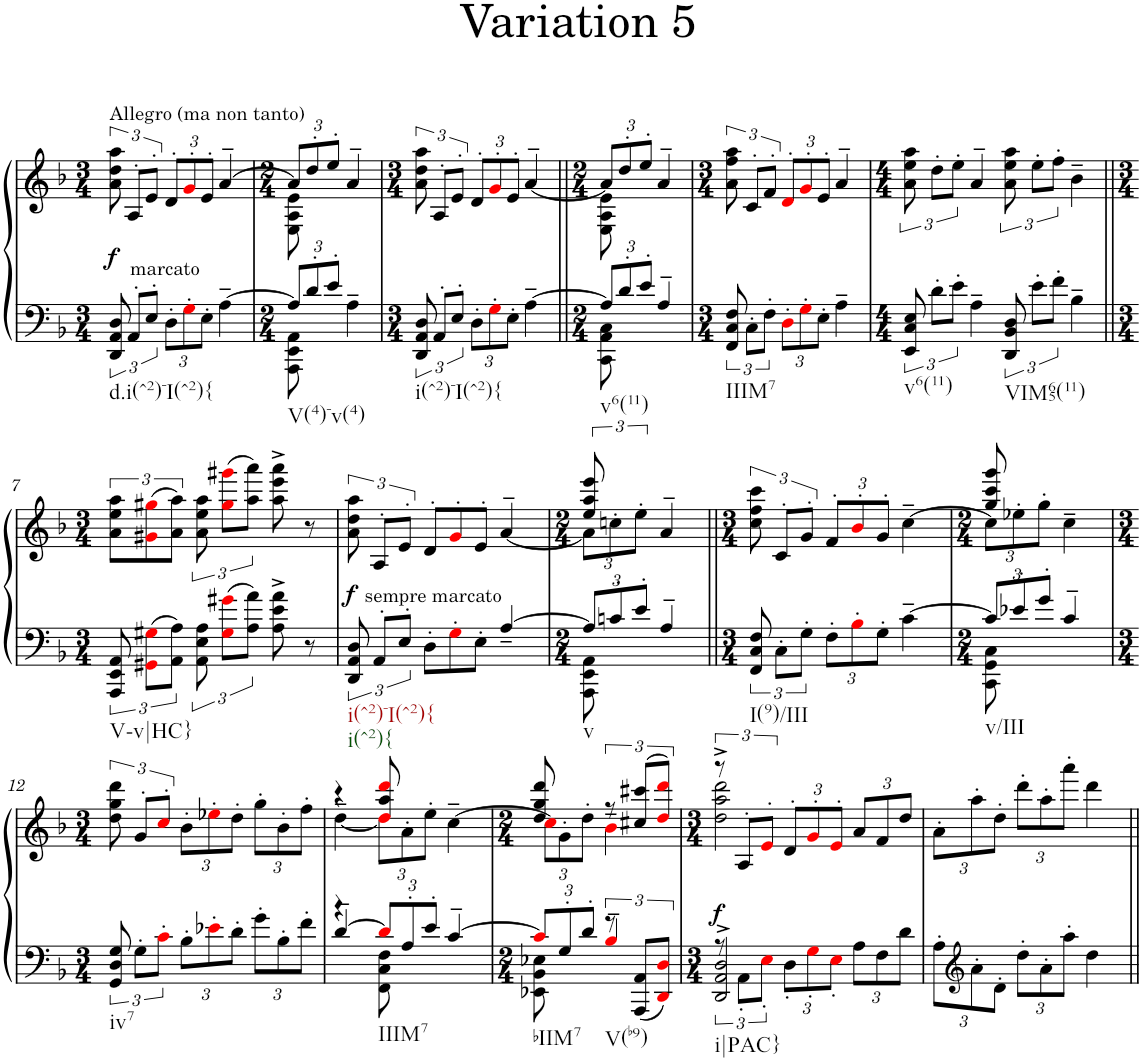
**kern	**kern	**dynam
*part1	*part1	*part1
*staff2	*staff1	*staff1/2
*I"Piano	*	*
*I'Pno.	*	*
*clefF4	*clefG2	*
*k[b-]	*k[b-]	*
*M3/4	*M3/4	*
=1	=1	=1
!	!LO:TX:a:t=Allegro (ma non tanto)	!
!LO:TX:a:t=marcato	!	!
!LO:TX:b:t=d.i(^2)-I(^2){	!	!
!	!	!LO:DY:b
12DD/ 12AA/ 12D/	12a\ 12dd\ 12aa\	f
12AA'>/L	12A'>/L	.
12E'>/J	12e'>/J	.
*Xbrackettup	*Xbrackettup	*
12D'\L	12d'>/L	.
12G'i\	12g'>i/	.
12E'\J	12e'>/J	.
[4A~\	[4a~>/	.
=2	=2	=2
*M2/4	*M2/4	*
*^	*^	*
!LO:TX:b:t=V(4)-v(4)	!	!	!	!
12A/L]	8AAA\ 8EE\ 8AA\	12a/L]	8E\ 8A\ 8e\	.
12d'>/	.	12dd'>/	.	.
.	8ryy	.	8ryy	.
12e'>/J	.	12ee'>/J	.	.
4A~\	4ryy	4a~>/	4ryy	.
*v	*v	*	*	*
*	*v	*v	*
=3	=3	=3
*M3/4	*M3/4	*
*brackettup	*brackettup	*
*^	*^	*
!LO:TX:b:t=i(^2)-I(^2){	!	!	!	!
*v	*v	*	*	*
*	*v	*v	*
12DD/ 12AA/ 12D/	12a\ 12dd\ 12aa\	.
12AA'>/L	12A'>/L	.
12E'>/J	12e'>/J	.
*Xbrackettup	*Xbrackettup	*
12D'\L	12d'>/L	.
12G'i\	12g'>i/	.
12E'\J	12e'>/J	.
[4A~\	[<4a~>/	.
=4||	=4||	=4||
*M2/4	*M2/4	*
*^	*^	*
!LO:TX:b:t=v6(11)	!	!	!	!
12A/L]	8CC\ 8AA\ 8C\	12a/L]	8E\ 8A\ 8e\	.
12d'>/	.	12dd'>/	.	.
.	8ryy	.	8ryy	.
12e'>/J	.	12ee'>/J	.	.
4A~>/	4ryy	4a~>/	4ryy	.
*v	*v	*	*	*
*	*v	*v	*
=5	=5	=5
*M3/4	*M3/4	*
*brackettup	*brackettup	*
*^	*^	*
!LO:TX:b:t=IIIM7	!	!	!	!
*v	*v	*	*	*
*	*v	*v	*
12FF/ 12C/ 12F/	12a\ 12ff\ 12aa\	.
12C'>\L	12c'>/L	.
12F'>\J	12f'>/J	.
*Xbrackettup	*Xbrackettup	*
12D'i\L	12d'>i/L	.
12G'i\	12g'>i/	.
12E'\J	12e'>/J	.
4A~\	4a~>/	.
=6	=6	=6
*M4/4	*M4/4	*
*brackettup	*brackettup	*
!LO:TX:b:t=v6(11)	!	!
12EE/ 12C/ 12E/	12a\ 12ee\ 12aa\	.
12d'\L	12dd'\L	.
12e'\J	12ee'\J	.
4A~>\	4a~>/	.
!LO:TX:b:t=VIM65(11)	!	!
12DD/ 12BB-/ 12D/	12a\ 12ee\ 12aa\	.
12e'\L	12ee'\L	.
12f'\J	12ff'\J	.
4B-~\	4b-~\	.
!!LO:LB:g=z
=7||	=7||	=7||
*M3/4	*M3/4	*
!LO:TX:b:t=V-v|HC}	!	!
12AAA/ 12EE/ 12AA/	12a\ 12ee\ 12aa\L	.
12GG#Xi\ 12G#Xi\L	(12g#Xi\ 12gg#Xi\	.
12AA\ 12A\J	12a\ 12aa\J)	.
12AA\ 12E\ 12A\	12a\ 12ee\ 12aa\	.
12G#i\ 12g#Xi\L	(12gg#i\ 12ggg#Xi\L	.
12A\ 12a\J	12aa\ 12aaa\J)	.
8A\^ 8e\^ 8a\^	8aa\^ 8eee\^ 8aaa\^	.
8r	8r	.
=8	=8	=8
!LO:TX:b:t=i(^2)-I(^2){	!	!
!LO:TX:b:t=i(^2){	!	!
!	!	!LO:DY:b
12DD/ 12AA/ 12D/	12a\ 12dd\ 12aa\	f
!LO:TX:a:t=sempre marcato	!	!
12AA'>/L	12A'>/L	.
12E'>/J	12e'>/J	.
*Xbrackettup	*Xbrackettup	*
12D'\L	12d'>/L	.
12G'i\	12g'>i/	.
12E'\J	12e'>/J	.
[4A~/	[<4a~>/	.
=9	=9	=9
*M2/4	*M2/4	*
*^	*^	*
*	*	*brackettup	*Xbrackettup	*
!LO:TX:b:t=v	!	!	!	!
12A/L]	8AAA\ 8EE\ 8AA\	12ee/ 12aa/ 12eee/	12a\L]	.
12cn'>/	.	12ryy	12ccn'>\	.
.	8ryy	.	.	.
12e'>/J	.	12ryy	12ee'>\J	.
4A~>/	4ryy	4a~>/	4ryy	.
*v	*v	*	*	*
*	*v	*v	*
=10||	=10||	=10||
*M3/4	*M3/4	*
*brackettup	*brackettup	*
*^	*^	*
!LO:TX:b:t=I(9)/III	!	!	!	!
*v	*v	*	*	*
*	*v	*v	*
12FF/ 12C/ 12F/	12cc\ 12ff\ 12ccc\	.
12C'>\L	12c'>/L	.
12G'>\J	12g'>/J	.
*Xbrackettup	*Xbrackettup	*
12F'\L	12f'>/L	.
12B-'i\	12b-'>i/	.
12G'\J	12g'>/J	.
[4c~\	[>4cc~>\	.
=11	=11	=11
*M2/4	*M2/4	*
*^	*^	*
!LO:TX:b:t=v/III	!	!	!	!
12c/L]	8CC\ 8GG\ 8C\	8gg/ 8ccc/ 8ggg/	12cc\L]	.
12e-X'>/	.	.	12ee-X'>\	.
.	8ryy	8ryy	.	.
12g'>/J	.	.	12gg'>\J	.
4c~>/	4ryy	4ryy	4cc~>\	.
*v	*v	*	*	*
*	*v	*v	*
!!LO:LB:g=z
=12	=12	=12
*M3/4	*M3/4	*
*brackettup	*brackettup	*
*^	*^	*
!LO:TX:b:t=iv7	!	!	!	!
*v	*v	*	*	*
*	*v	*v	*
12GG/ 12D/ 12G/	12dd\ 12gg\ 12ddd\	.
12G'\L	12g'>/L	.
12c'i\J	12cc'>i/J	.
*Xbrackettup	*Xbrackettup	*
12B-'\L	12b-'\L	.
12e-X'i\	12ee-X'i\	.
12d'\J	12dd'\J	.
12g'\L	12gg'\L	.
12B-'\	12b-'\	.
12f'\J	12ff'\J	.
=13	=13	=13
*^	*^	*
4r	[4d~/	4r	[4dd~>\	.
!LO:TX:b:t=IIIM7	!	!	!	!
8FF\ 8C\ 8F\	12di/L]	8ddi/ 8aa/ 8dddi/	12ddi\L]	.
.	12A'/	.	12a'>\	.
8ryy	.	8ryy	.	.
.	12e'/J	.	12ee'>\J	.
4ryy	[4c~>/	4ryy	[>4cc~>\	.
=14	=14	=14	=14	=14
*M2/4	*	*M2/4	*	*
!LO:TX:b:t=bIIM7	!	!	!	!
8EE-X\ 8BB-\ 8E-X\	12ci/L]	8dd/ 8gg/ 8ddd/	12cci\L]	.
.	12G'/	.	12g'>\	.
8ryy	.	8ryy	.	.
.	12d'/J	.	12dd'>\J	.
*brackettup	*	*brackettup	*	*
!LO:TX:b:t=V(b9)	!	!	!	!
12r	4B-~i/	12r	4b-~>i\	.
12AAA/ 12AA/L	.	(12cc#X/ 12ccc#X/L	.	.
12DDi/ 12Di/J	.	12ddi/ 12dddi/J)	.	.
=15	=15	=15	=15	=15
*M3/4	*	*M3/4	*	*
!LO:TX:b:t=i|PAC}	!	!	!	!
!	!	!	!	!LO:DY:a=2
12r	2DD/^ 2AA/^ 2D/^	12r	2dd\^> 2aa\^> 2ddd\^>	f
12AA'\L	.	12A'/L	.	.
12E'i\J	.	12e'i/J	.	.
*Xbrackettup	*	*Xbrackettup	*	*
12D'\L	.	12d'/L	.	.
12G'i\	.	12g'i/	.	.
12E'i\J	.	12e'i/J	.	.
12A\L	4ryy	12a/L	4ryy	.
12F\	.	12f/	.	.
12d\J	.	12dd/J	.	.
*v	*v	*	*	*
*	*v	*v	*
=16	=16	=16
12A'>\L	12a'\L	.
*clefG2	*	*
12a'>\	12aa'\	.
12d'>\J	12dd'\J	.
12dd'\L	12ddd'\L	.
12a'\	12aa'\	.
12aa'\J	12aaa'\J	.
4dd\	4ddd\	.
=||	=||	=||
*-	*-	*-
